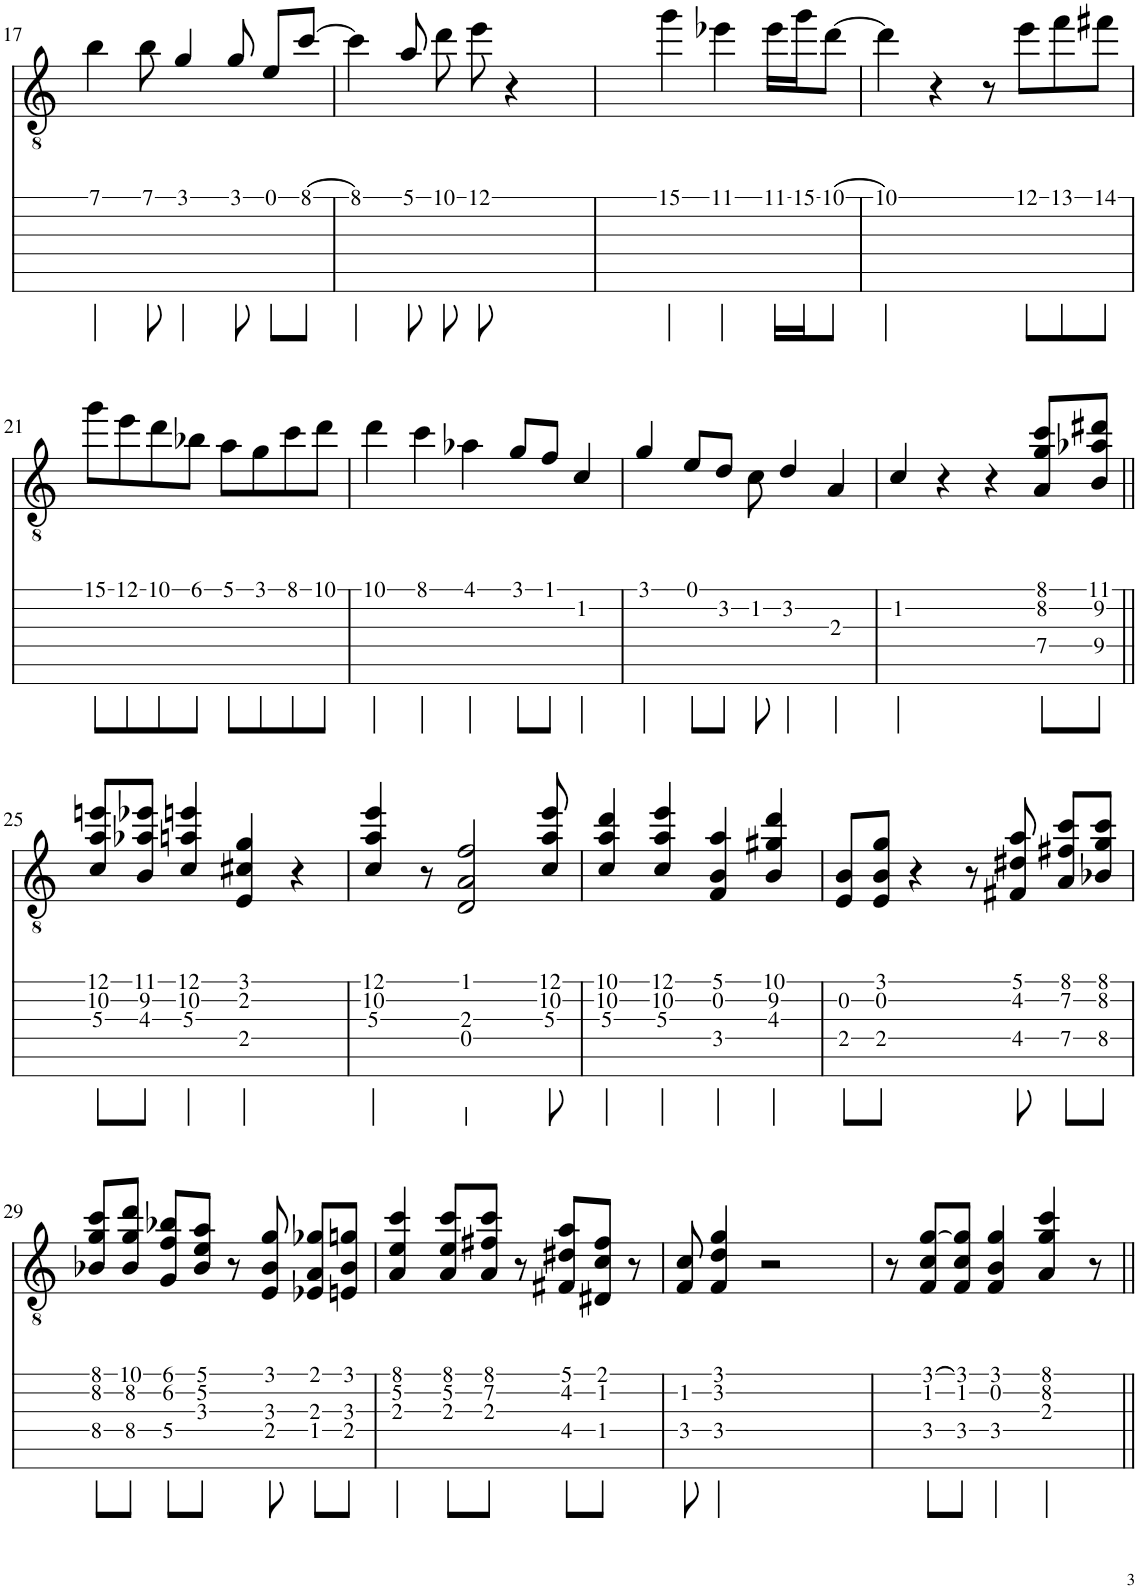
**kern	**kern
*part1	*part1
*staff2	*staff1
*I"Electric Guitar	*
*I'El. Guit.	*
!!LO:PB:g=z
*clefGv2	*clefGv2
*k[]	*k[]
*M4/4	*M4/4
*met(c)	*met(c)
=17	=17
4b\	4b\
8b\	8b\
4g\	4g/
8g\	8g/
8e\L	8e/L
[>8cc\J	[>8cc/J
=18	=18
4cc\]	4cc\]
8a\	8a/
8dd\	8dd\
8ee\	8ee\
4r	4r
8ryy	8ryy
=19	=19
4.ryy	4.ryy
4gg\	4gg\
4ee-X\	4ee-X\
16ee-\LL	16ee-\LL
16gg\J	16gg\J
[>8dd\J	[>8dd\J
=20	=20
4dd\]	4dd\]
4r	4r
8r	8r
8ee\L	8ee\L
8ff\	8ff\
8ff#X\J	8ff#X\J
!!LO:LB:g=z
=21	=21
8gg\L	8gg\L
8ee\	8ee\
8dd\	8dd\
8b-X\J	8b-X\J
8a\L	8a\L
8g\	8g\
8cc\	8cc\
8dd\J	8dd\J
=22	=22
4dd\	4dd\
4cc\	4cc\
4a-X\	4a-X\
8g\L	8g/L
8f\J	8f/J
4c\	4c/
=23	=23
4g\	4g/
8e\L	8e/L
8d\J	8d/J
8c\	8c\
4d\	4d/
[8A\	[8A/
=24	=24
4c\	4c/
8A\]	8A/]
4r	4r
4r	4r
8A\ 8g\ 8cc\L	8A/ 8g/ 8cc/L
8B\ 8a-X\ 8dd#\J	8B/ 8a-X/ 8dd#X/J
!!LO:LB:g=z
=25||	=25||
8c\ 8a\ 8een\L	8c/ 8a/ 8een/L
8B\ 8a-X\ 8ee-X\J	8B/ 8a-X/ 8ee-X/J
4c\ 4an\ 4een\	4c/ 4an/ 4een/
4E\ 4c#X\ 4g\	4E/ 4c#X/ 4g/
4r	4r
=26	=26
4c\ 4a\ 4ee\	4c/ 4a/ 4ee/
8r	8r
2D\ 2A\ 2f\	2D/ 2A/ 2f/
8c\ 8a\ 8ee\	8c/ 8a/ 8ee/
=27	=27
4c\ 4a\ 4dd\	4c/ 4a/ 4dd/
4c\ 4a\ 4ee\	4c/ 4a/ 4ee/
4F\ 4B\ 4a\	4F/ 4B/ 4a/
4B\ 4g#X\ 4dd\	4B/ 4g#X/ 4dd/
=28	=28
8E\ 8B\L	8E/ 8B/L
8E\ 8B\ 8g\J	8E/ 8B/ 8g/J
4r	4r
8r	8r
8F#X\ 8d#X\ 8a\	8F#X/ 8d#X/ 8a/
8A\ 8f#X\ 8cc\L	8A/ 8f#X/ 8cc/L
8B-X\ 8g\ 8cc\J	8B-X/ 8g/ 8cc/J
!!LO:LB:g=z
=29	=29
8B-X\ 8g\ 8cc\L	8B-X/ 8g/ 8cc/L
8B-\ 8g\ 8dd\J	8B-/ 8g/ 8dd/J
8G\ 8f\ 8b-X\L	8G/ 8f/ 8b-X/L
8B-\ 8e\ 8a\J	8B-/ 8e/ 8a/J
8r	8r
8E\ 8B-\ 8g\	8E/ 8B-/ 8g/
8E-X\ 8A\ 8g-X\L	8E-X/ 8A/ 8g-X/L
8En\ 8B-\ 8gn\J	8En/ 8B-/ 8gn/J
=30	=30
4A\ 4e\ 4cc\	4A/ 4e/ 4cc/
8A\ 8e\ 8cc\L	8A/ 8e/ 8cc/L
8A\ 8f#X\ 8cc\J	8A/ 8f#X/ 8cc/J
8r	8r
8F#X\ 8d#X\ 8a\L	8F#X/ 8d#X/ 8a/L
8D#X\ 8c\ 8f#\J	8D#X/ 8c/ 8f#/J
8r	8r
=31	=31
8F\ 8c\	8F/ 8c/
4F\ 4d\ 4g\	4F/ 4d/ 4g/
2r	2r
8ryy	8ryy
=32	=32
8r	8r
8F\ 8c\ [>8g\L	8F/ 8c/ [>8g/L
8F\ 8c\ 8g\]J	8F/ 8c/ 8g/]J
4F\ 4B\ 4g\	4F/ 4B/ 4g/
4A\ 4g\ 4cc\	4A/ 4g/ 4cc/
8r	8r
=||	=||
*-	*-
